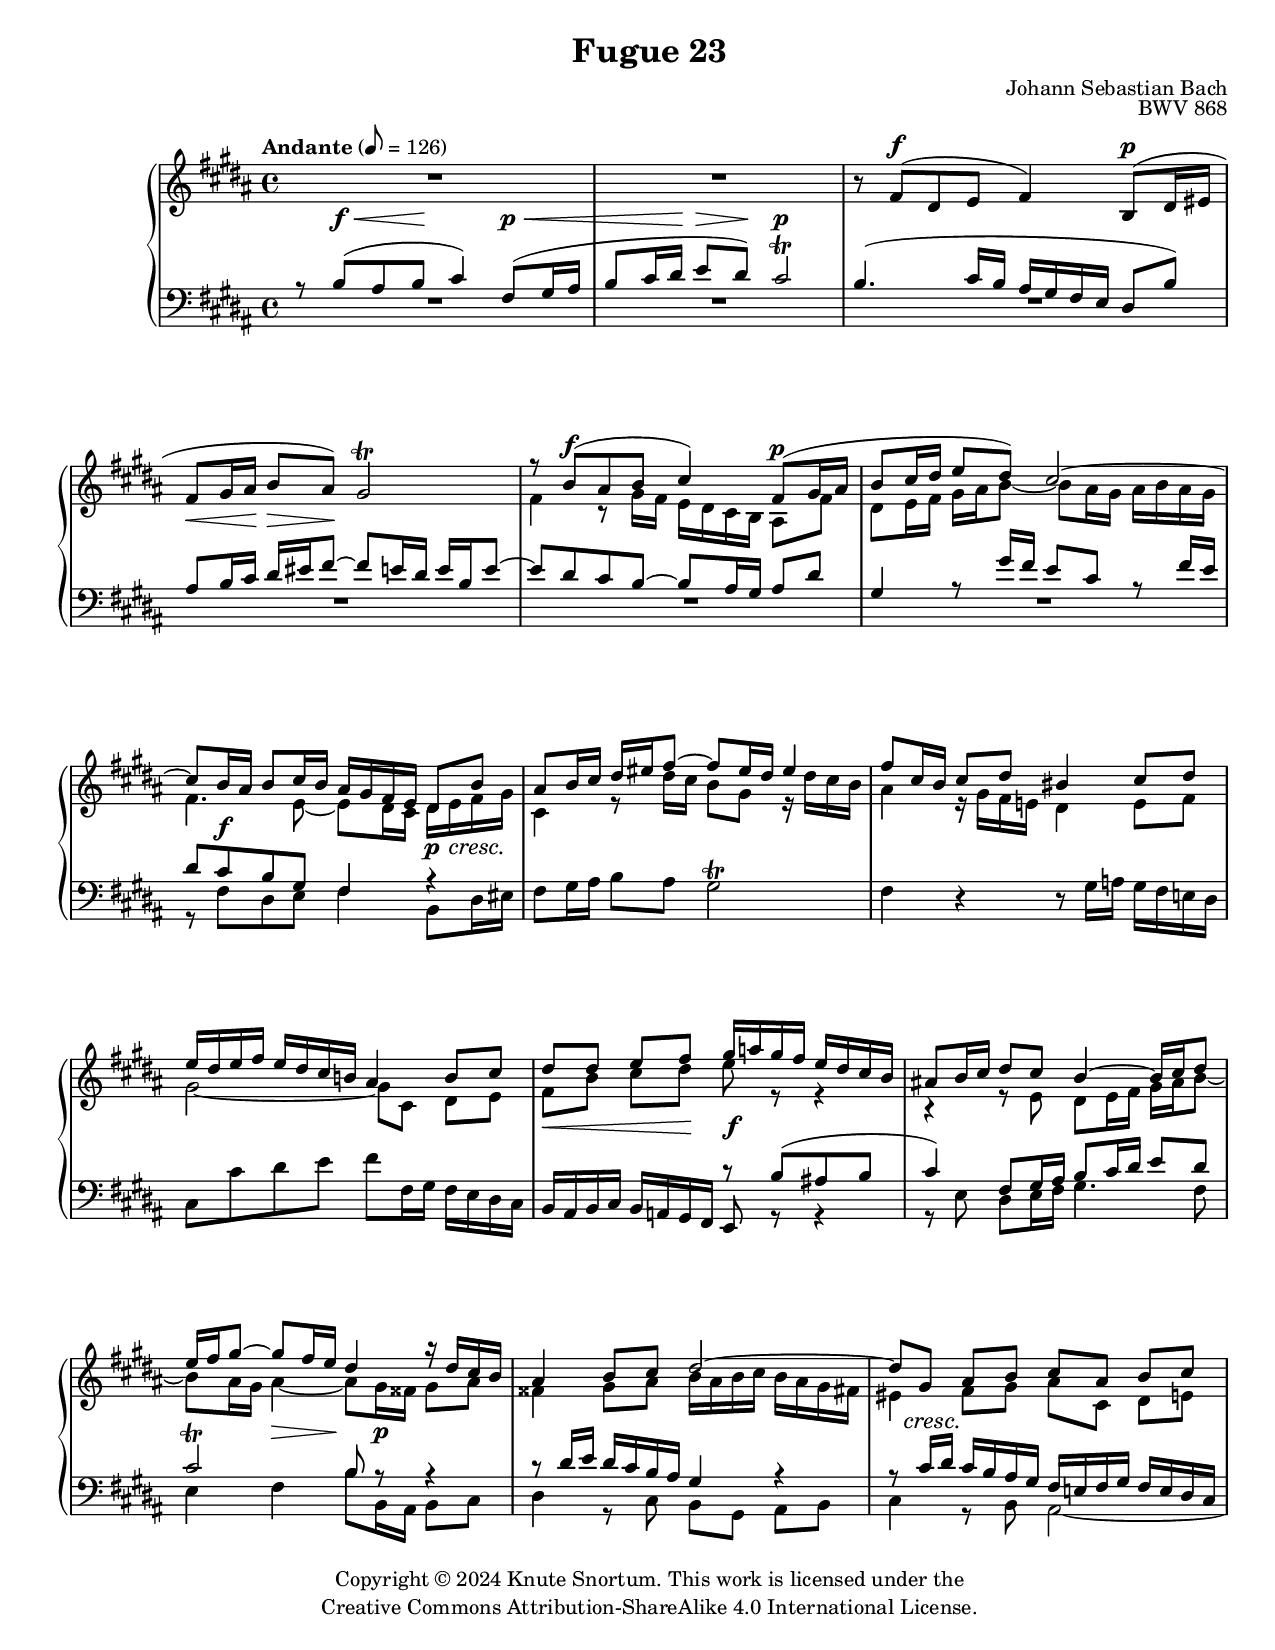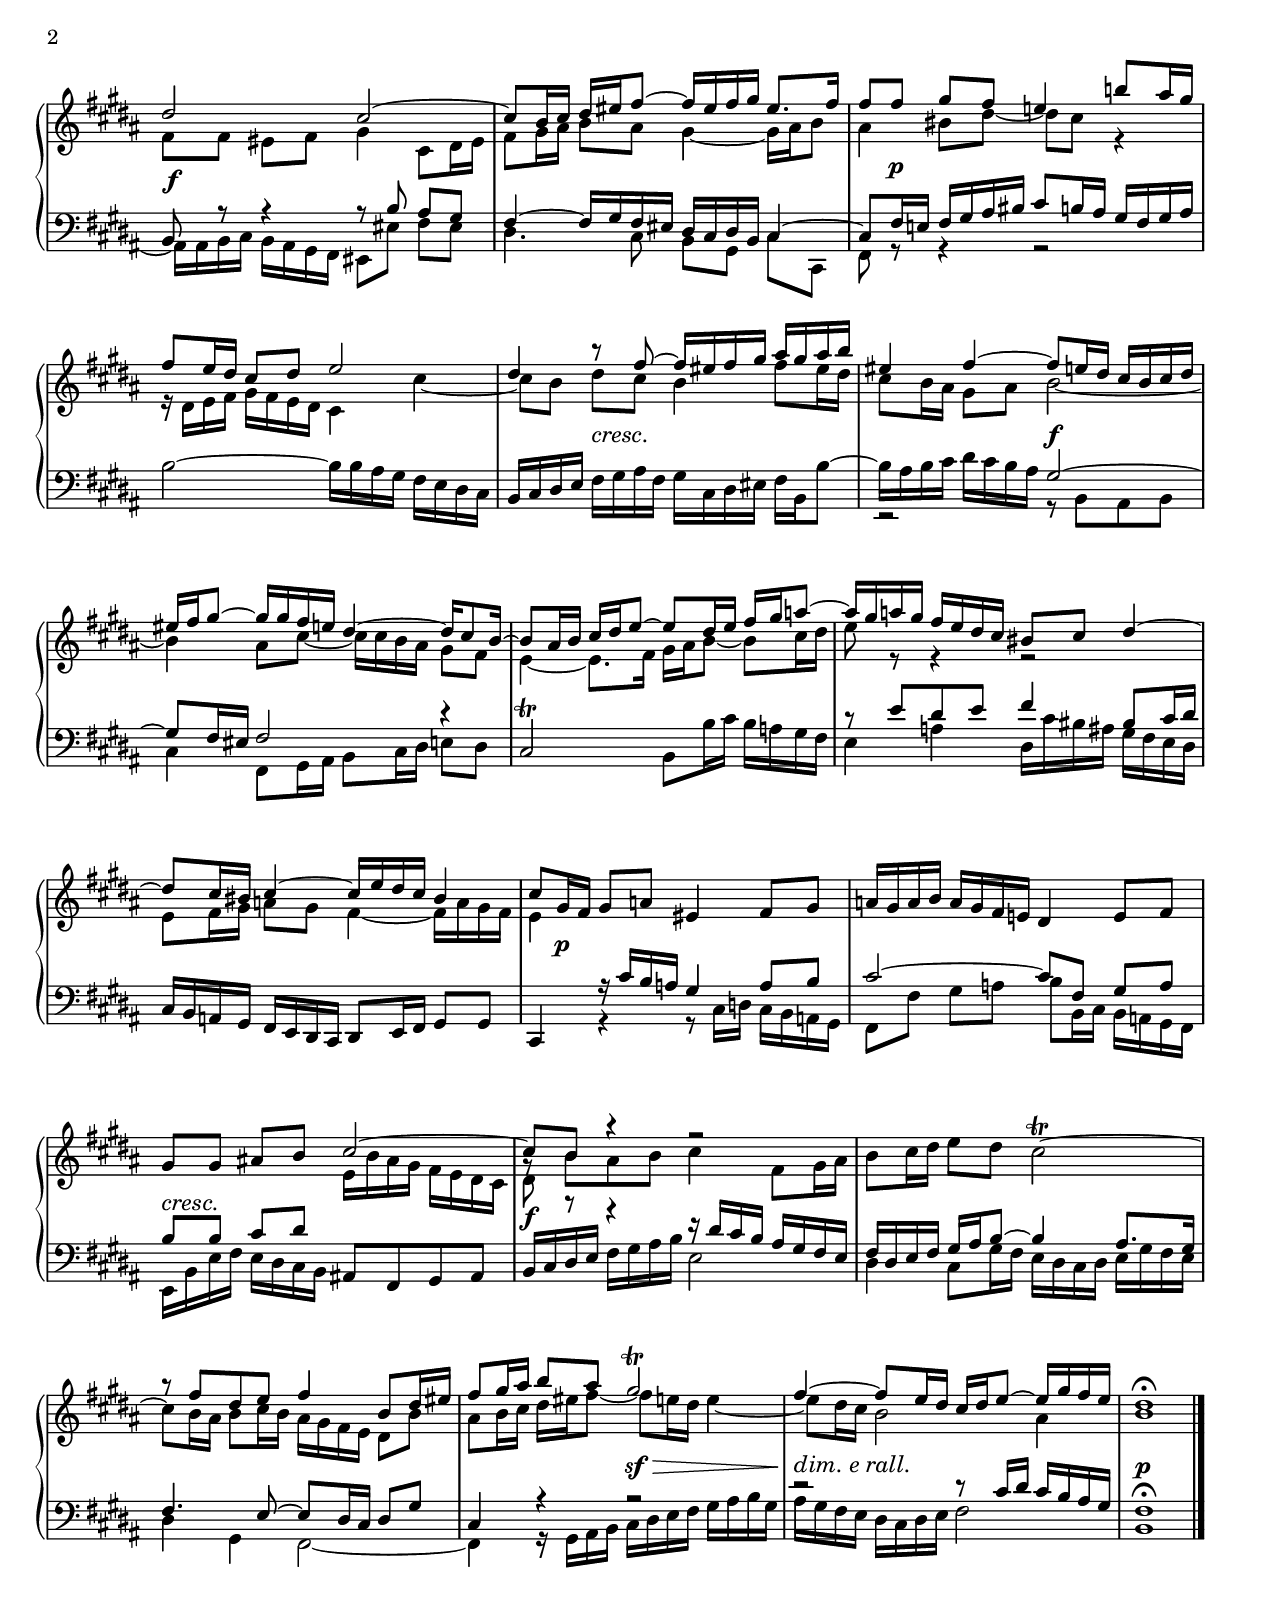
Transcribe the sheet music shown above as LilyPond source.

\version "2.24.0"

\include "includes/header-paper.ily"
%...+....1....+....2....+....3....+....4....+....5....+....6....+....7....+....

\version "2.24.0"
\language "english"

\include "global-variables.ily"

%%% Positions and shapes %%%

tieShapeA = \shape #'((0 . 0) (0 . 0.25) (0 . 0.25) (0 . 0)) \etc

%%% Music %%%

global = {
  \time 4/4
  \key b \major
  \set Staff.extraNatural = ##f
}

rightHandUpper = \relative {
  s1 * 4 |
  \voiceOne r8 b'(^\f as b  cs4) fs,8(^\p gs16 as |
  b8 cs16 ds  e8 ds)  cs2~ |
  cs8 b16 as  b8 cs16 b  as gs fs e  ds8 b' |
  as8 b16 cs  ds es fs8~  fs es16 ds  es4 |
  
  \barNumberCheck 9
  fs8 cs16 b  cs8 ds  bs4 cs8 ds |
  e16 ds e fs  e ds cs b!  as4 b8 cs |
  ds8 ds e[ fs]  gs16 a gs fs  e ds cs b |
  as!8 b16 cs  ds8 cs  b4~ b16 cs ds8 |
  e16 fs gs8~  gs fs16 e  ds4  r16 ds cs b |
  as4 b8 cs  ds2~ |
  ds8 gs, as[ b]  cs as b[ cs] |
  ds2 cs-\tieShapeA ~ |
  
  \barNumberCheck 17
  cs8 b16 cs  ds es fs8~  fs16 es fs gs  es8. fs16 |
  fs8 fs gs[ fs]  e!4  b'!8 as16 gs |
  fs8 e16 ds  cs8 ds  e2 |
  ds4 r8 fs~  fs16 es fs gs  as gs as b |
  es,4 fs~  fs8 e16 ds  cs b cs ds |
  es16 fs gs8~  gs16 gs fs e  ds4~  ds16 cs8 b16~ |
  b8 as16 b  cs ds e8~  e ds16 e  fs gs a8~ |
  a16 gs a gs  fs e ds cs  bs8 cs ds4~ |
  
  \barNumberCheck 25
  ds8 cs16 bs  cs4~  cs16 e ds cs  bs4 |
  cs8 gs16 fs \oneVoice gs8 a  es4 fs8 gs |
  a16 gs a b  a gs fs e!  ds4 e8 fs |
  gs8 gs as![ b]  \voiceOne cs2~ |
  cs8 b r4 r2 |
  s1 |
  r8 fs' ds e  fs4  b,8 ds16 es |
  fs8 gs16 as  b8 as  gs2\trill |
  
  \barNumberCheck 33
  fs4~  fs8 e16 ds  cs ds e8~  e16 gs fs e |
  ds1\fermata |
  \bar "|."
}

rightHandLower = \relative {
  R1 * 2 |
  r8 \slurUp fs'(^\f ds e  fs4)  b,8(^\p ds16 es |
  fs8 gs16 as  b8 as)  gs2\trill |
  \voiceFour fs4 r8 gs16 fs  e ds cs b  as8 fs' |
  ds8 e16 fs  gs as b8~  b as16 gs  as b as gs |
  fs4. e8~  e ds16 cs  ds e fs gs |
  cs,4 r8 ds'16 cs  b8 gs  r16 ds' cs b |
  
  \barNumberCheck 9
  as4  r16 gs fs e!  ds4 e8 fs |
  gs2~  gs8 cs, ds[ e] |
  fs8 b cs[ ds]  e r r4 |
  r4 r8 e,  ds e16 fs  gs as b8~ |
  b8 as16 gs  as4~  as8 gs16 fss  gs8 as |
  fss4 gs8 as  b16 as b cs  b as gs fs |
  es4 fs8 gs  as cs, ds[ e] |
  fs8 fs es[ fs]  gs4 cs,8 ds16 es |
  
  \barNumberCheck 17
  fs8 gs16 as  b8 as  gs4~  gs16 as b8 |
  as4 bs8 ds~  ds cs r4 |
  r16 ds, e fs  gs fs e ds  cs4 cs'~ |
  cs8 b ds[ cs]  b4  fs'8 es16 ds |
  cs8 b16 as  gs8 as  b2~ |
  b4 as8 cs~  cs16 cs b as  gs8 fs |
  e4~ e8. fs16  gs as b8~  b cs16 ds |
  e8 r r4 r2 |
  
  \barNumberCheck 25
  s1 * 4 |
  g,8\rest b as b  cs4  fs,8 gs16 as |
  \oneVoice b8 cs16 ds  e8 ds  cs2~\trill |
  \voiceFour cs8 b16 as  b8 cs16 b  as gs fs e  ds8 b' |
  as8 b16 cs  ds es fs8~  fs e16 ds  e4~ |
  
  \barNumberCheck 33
  e8 ds16 cs  b2 as4 |
  b1 |
}

rightHand = {
  \global
  <<
    \new Voice \rightHandUpper
    \new Voice \rightHandLower
  >>
}

leftHandUpper = \relative {
  \voiceThree r8 b8( as b  cs4) fs,8( gs16 as |
  b8 cs16 ds  e8 ds)  cs2\trill |
  b4.( cs16 b  as gs fs e  ds8 b') |
  as8 b16 cs  ds16 es fs8~  fs e16 ds  e b e8~ |
  e8 ds cs b~  b8 as16 gs  as8 ds |
  gs,4 r8 gs'16 fs  e8 cs r fs16 e |
  ds8 cs b gs  fs4 r |
  s1 |
  
  \barNumberCheck 9
  s1 * 2 |
  s2 r8 b( as! b |
  cs4)  fs,8 gs16 as  b8 cs16 ds  e8 ds |
  cs2\trill b8 r r4 |
  r8 ds16 e  ds cs b as  gs4 r |
  r8 cs16 ds  cs b as gs  fs e! fs gs  fs e ds cs |
  b8 r r4  r8 b' as[ gs] |
  
  \barNumberCheck 17
  fs4~  fs16 gs fs es  ds cs ds b  cs4~ |
  cs8 fs16 e!  fs gs as bs  cs8 b16 as  gs fs gs as |
  \oneVoice b2~  b16 b as gs  fs e ds cs |
  b16 cs ds e  fs gs as fs  gs cs, ds es  fs b, b'8~ |
  b16 as b cs  ds cs b as  \voiceThree gs2~ |
  gs8 fs16 es  fs2 r4 |
  s1 |
  r8 e' ds e  fs4  bs,8 cs16 ds |
  
  \barNumberCheck 25
  \voiceUp e8 fs16 gs  a8 gs  fs4~  fs16 a gs fs |
  e4 \voiceDown r16 cs b a  gs4 a8 b |
  cs2~  cs8 fs, gs[ a] |
  b8 b cs[ ds]  \voiceUp e16 b' as gs  fs e ds cs |
  ds8 r r4  \voiceDown r16 ds cs b  as gs fs e |
  fs16 ds e fs  gs as b8~  b4 as8. gs16 |
  fs4. e8~  e8 ds16 cs  ds8 gs |
  cs,4 r r2 |
  
  \barNumberCheck 33
  r2  r8 cs'16 ds  cs b as gs |
  fs1\fermata |
}

leftHandLower = \relative {
  R1 * 6 |
  \voiceTwo r8 fs ds e  fs4  b,8 ds16 es |
  \oneVoice fs8 gs16 as  b8 as  gs2\trill |
  
  \barNumberCheck 9
  fs4 r r8 gs16 a  gs fs e! ds |
  cs8 cs' ds e  fs fs,16 gs  fs e ds cs |
  b16 as b cs  b a gs fs  e8 \voiceTwo r r4 |
  r8 e' ds e16 fs  gs4. fs8 |
  e4 fs  b8 b,16 as  b8 cs |
  ds4 r8 cs  b gs as[ b] |
  cs4 r8 b as2~ |
  as16 as b cs  b as gs fs  es8 es' fs[ es] |
  
  \barNumberCheck 17
  ds4. cs8  b gs cs[ cs,] |
  fs8 r r4 r2 |
  s1 * 2 |
  r2  r8 b as b |
  cs4  fs,8 gs16 as  b8 cs16 ds  e!8 ds |
  \oneVoice cs2\trill  b8 b'16 cs  b a! gs fs |
  \voiceTwo e4 a!  ds,16 cs' bs as  gs fs e ds |
  
  \barNumberCheck 25
  \oneVoice cs16 b a gs  fs e ds cs  ds8 e16 fs  gs8 gs |
  cs,4 \voiceTwo r  r8 cs'16 d  cs b a gs |
  fs8 fs' gs[ a]  b b,16 cs  b a gs fs |
  e16 b' e fs  e ds cs b  \oneVoice as!8 fs gs as |
  b16 cs ds e  fs gs as b  \voiceTwo e,2 |
  ds4 cs8 gs'16 fs  e ds cs ds  e gs fs e |
  ds4 gs, fs2~ |
  fs4  r16 gs as b  cs ds e fs  gs as b gs |
  
  \barNumberCheck 33
  as16 gs fs e  ds cs ds e  fs2 |
  b,1 |
}

leftHand = {
  \global
  \clef bass
  <<
    \new Voice \leftHandUpper
    \new Voice \leftHandLower
  >>
}

dynamics = {
  \override TextScript.Y-offset = -0.5
  \override DynamicTextSpanner.style = #'none
  s8 s4\f\< s8\! s4 s\p\< |
  s8. s16\! s8\> s\! s2\p |
  s1 |
  s8.\< s16\! s8\> s\! s2 |
  s1 * 2 |
  s8 s4.-\tweak Y-offset 1.5 \f s4 s16\p s8.\cresc |
  s1 |
  
  \barNumberCheck 9
  s1 * 2 |
  s4.\< s8\! s2\f |
  s1 |
  s4 s8.\> s16\! s8 s4.\p |
  s1 |
  s16 s8.-\tweak Y-offset 1 \cresc s2. |
  s1-\tweak Y-offset -1 \f |
  
  \barNumberCheck 17
  s1 |
  s8 s4.-\tweak Y-offset 0.5 \p s2 |
  s1 |
  s4 s2.\cresc |
  s2 s\f |
  s1 * 3 |
  
  \barNumberCheck 25
  s1 |
  s8 s4.\p s2 |
  s1 |
  s1\cresc |
  s1-\tweak Y-offset -2 \f |
  s1 * 2 |
  s2 s16\sf\> \tag layout { s8. } \tag midi { s8.\f } s s16\! |
  
  \barNumberCheck 33
  \tag layout { s1^\dimERall } \tag midi { s1\dim } |
  s1\p |
}

tempi = {
  \tempo "Andante" 8 = 126
  s1 * 32 |
  \set Score.tempoHideNote = ##t
  \tempo 8 = 116
  s4 \tempo 8 = 108 s \tempo 8 = 100 s \tempo 8 = 92 s |
  s1 |
}

forceBreaks = {
  % page 1
  \repeat unfold 2 { s1\noBreak } s1\break\noPageBreak
  \repeat unfold 2 { s1\noBreak } s1\break\noPageBreak
  \repeat unfold 2 { s1\noBreak } s1\break\noPageBreak
  \repeat unfold 2 { s1\noBreak } s1\break\noPageBreak
  \repeat unfold 2 { s1\noBreak } s1\pageBreak
  
  % page 2
  \repeat unfold 2 { s1\noBreak } s1\break\noPageBreak
  \repeat unfold 2 { s1\noBreak } s1\break\noPageBreak
  \repeat unfold 2 { s1\noBreak } s1\break\noPageBreak
  \repeat unfold 2 { s1\noBreak } s1\break\noPageBreak
  \repeat unfold 2 { s1\noBreak } s1\break\noPageBreak
}

fugueTwentyThreeNotes =
\score {
  \header {
    title = "Fugue 23"
  }
  \keepWithTag layout  
  \new PianoStaff \with {
    \override StaffGrouper.staff-staff-spacing = 
      #'((basic-distance . 10)
         (padding . 1))
  } <<
    \new Staff = "upper" \rightHand
    \new Dynamics \dynamics
    \new Staff = "lower" \leftHand
    \new Dynamics \tempi
    \new Devnull \forceBreaks
  >>
  \layout {
    \context {
      \Score
      \override Stem.details.beamed-lengths = #'(3.5 3.9)
    }
  }
}

\include "articulate.ly"

fugueTwentyThreeMidi =
\book {
  \bookOutputName "fugue-23-bwv-868"
  \score {
    \keepWithTag midi
    \articulate <<
      \new Staff = "upper" << \rightHand \dynamics \tempi >>
      \new Staff = "lower" << \leftHand \dynamics \tempi >>
    >>
    \midi {}
  }
}


\header {
  title = "Fugue 23"
  composer = "Johann Sebastian Bach"
  opus = "BWV 868"
}
  
\paper {
  print-all-headers = ##f
} 
 
\fugueTwentyThreeNotes
\fugueTwentyThreeMidi